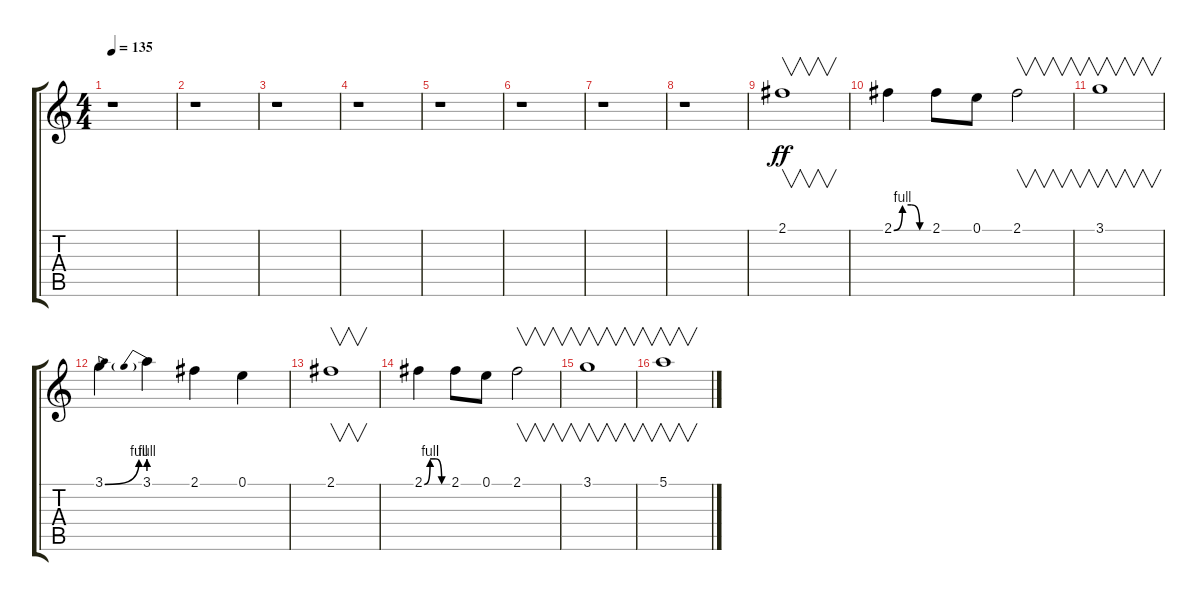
\track "" {instrument distortionguitar}
\staff {score tabs}
\tuning (E4 B3 G3 D3 A2 E2) {hide}
\ts (4 4)
\tempo 135
\clef g2
\ks c
r.1{dy f} |
r.1 |
r.1 |
r.1 |
r.1 |
r.1 |
r.1 |
r.1 |
2.1.1{v dy ff} |
2.1{be (custom 0 0 15 4 30 4 45 0 60 0)}.4 2.1.8 0.1.8 2.1.2{v} |
3.1.1{v} |
3.1{be (bend 0 0 60 4)}.4 3.1{be (prebend 0 4 60 4)}.4 2.1.4 0.1.4 |
2.1.1{v} |
2.1{be (custom 0 0 15 4 30 4 45 0 60 0)}.4 2.1.8 0.1.8 2.1.2{v} |
3.1.1{v} |
5.1.1{v}
